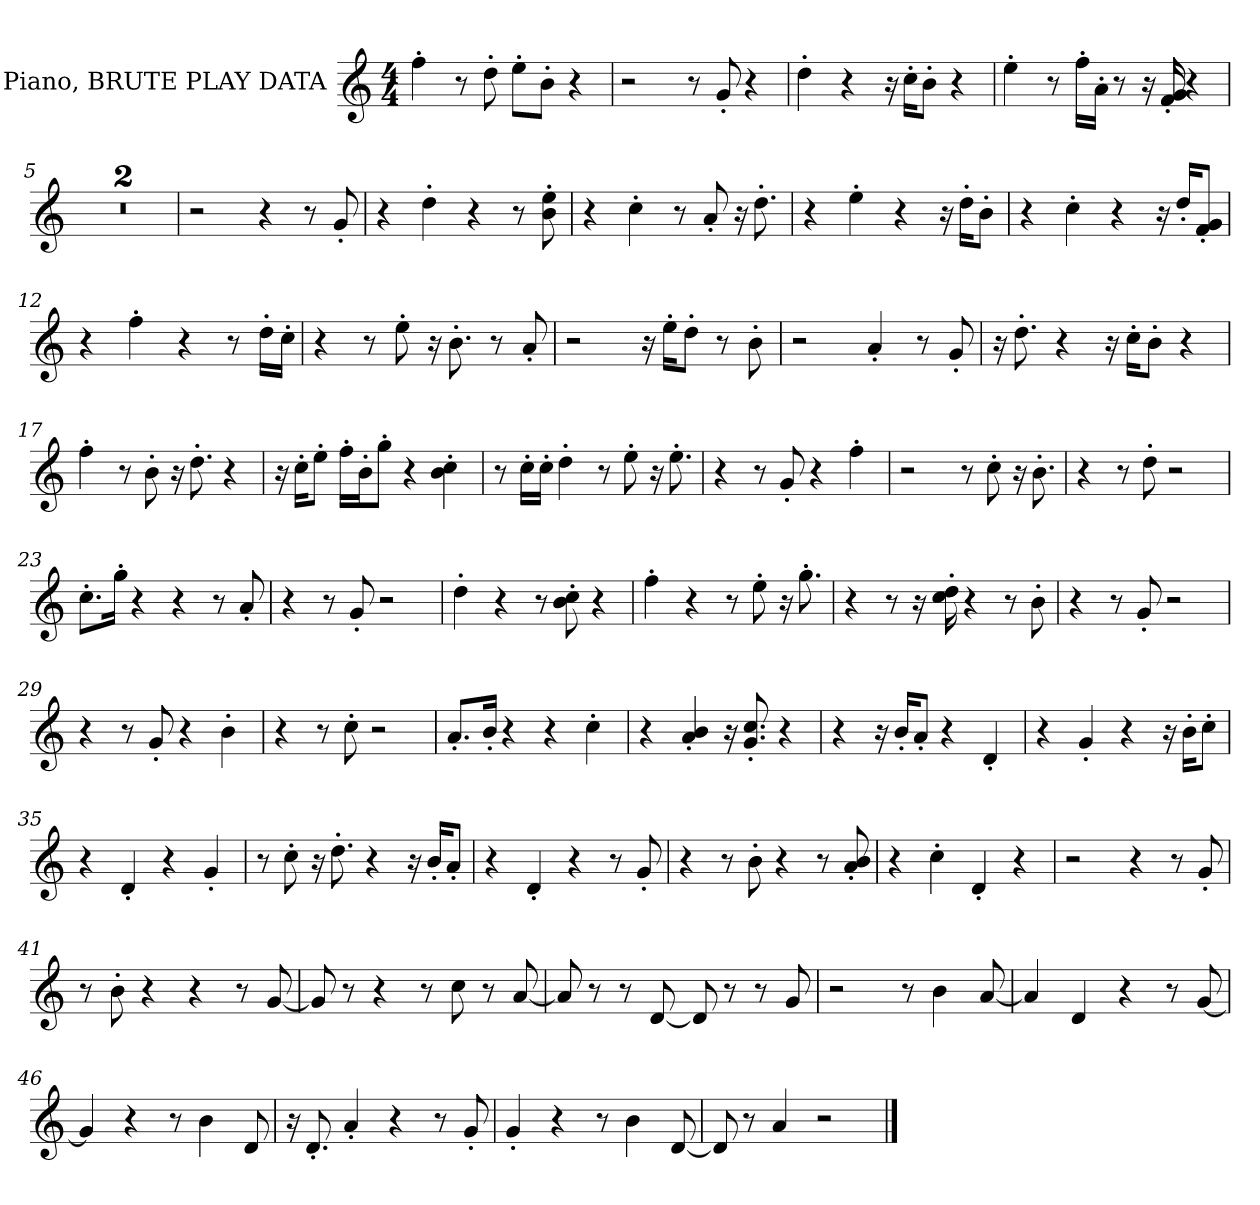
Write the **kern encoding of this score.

**kern
*part1
*staff1
*I"Piano, BRUTE PLAY DATA
*I'Pno.
*clefG2
*k[]
*M4/4
=1
4ff'\
8r
8dd'\
8ee'\L
8b'\J
4r
=2
2r
8r
8g'/
4r
=3
4dd'\
4r
16r
16cc'\KL
8b'\J
4r
=4
4ee'\
8r
16ff'\LL
16a'\JJ
8r
16r
16f/' 16g/'
4r
=5
1r
=6
1r
=7
2r
4r
8r
8g'/
=8
4r
4dd'\
4r
8r
8b\' 8ee\'
=9
4r
4cc'\
8r
8a'/
16r
8.dd'\
=10
4r
4ee'\
4r
16r
16dd'\KL
8b'\J
=11
4r
4cc'\
4r
16r
16dd'/KL
8f/' 8g/'J
=12
4r
4ff'\
4r
8r
16dd'\LL
16cc'\JJ
=13
4r
8r
8ee'\
16r
8.b'\
8r
8a'/
=14
2r
16r
16ee'\KL
8dd'\J
8r
8b'\
=15
2r
4a'/
8r
8g'/
=16
16r
8.dd'\
4r
16r
16cc'\KL
8b'\J
4r
=17
4ff'\
8r
8b'\
16r
8.dd'\
4r
=18
16r
16cc'\KL
8ee'\J
16ff'\LL
16b'\J
8gg'\J
4r
4b\' 4cc\'
=19
8r
16cc'\LL
16cc'\JJ
4dd'\
8r
8ee'\
16r
8.ee'\
=20
4r
8r
8g'/
4r
4ff'\
=21
2r
8r
8cc'\
16r
8.b'\
=22
4r
8r
8dd'\
2r
=23
8.cc'\L
16gg'\Jk
4r
4r
8r
8a'/
=24
4r
8r
8g'/
2r
=25
4dd'\
4r
8r
8b\' 8cc\'
4r
=26
4ff'\
4r
8r
8ee'\
16r
8.gg'\
=27
4r
8r
16r
16cc\' 16dd\'
4r
8r
8b'\
=28
4r
8r
8g'/
2r
=29
4r
8r
8g'/
4r
4b'\
=30
4r
8r
8cc'\
2r
=31
8.a'/L
16b'/Jk
4r
4r
4cc'\
=32
4r
4a/' 4b/'
16r
8.g/' 8.cc/'
4r
=33
4r
16r
16b'/KL
8a'/J
4r
4d'/
=34
4r
4g'/
4r
16r
16b'\KL
8cc'\J
=35
4r
4d'/
4r
4g'/
=36
8r
8cc'\
16r
8.dd'\
4r
16r
16b'/KL
8a'/J
=37
4r
4d'/
4r
8r
8g'/
=38
4r
8r
8b'\
4r
8r
8a/' 8b/'
=39
4r
4cc'\
4d'/
4r
=40
2r
4r
8r
8g'/
=41
8r
8b'\
4r
4r
8r
[8g/
=42
8g/]
8r
4r
8r
8cc\
8r
[8a/
=43
8a/]
8r
8r
[8d/
8d/]
8r
8r
8g/
=44
2r
8r
4b\
[8a/
=45
4a/]
4d/
4r
8r
[8g/
=46
4g/]
4r
8r
4b\
8d/
=47
16r
8.d'/
4a'/
4r
8r
8g'/
=48
4g'/
4r
8r
4b\
[8d/
=49
8d/]
8r
4a/
2r
==
*-
